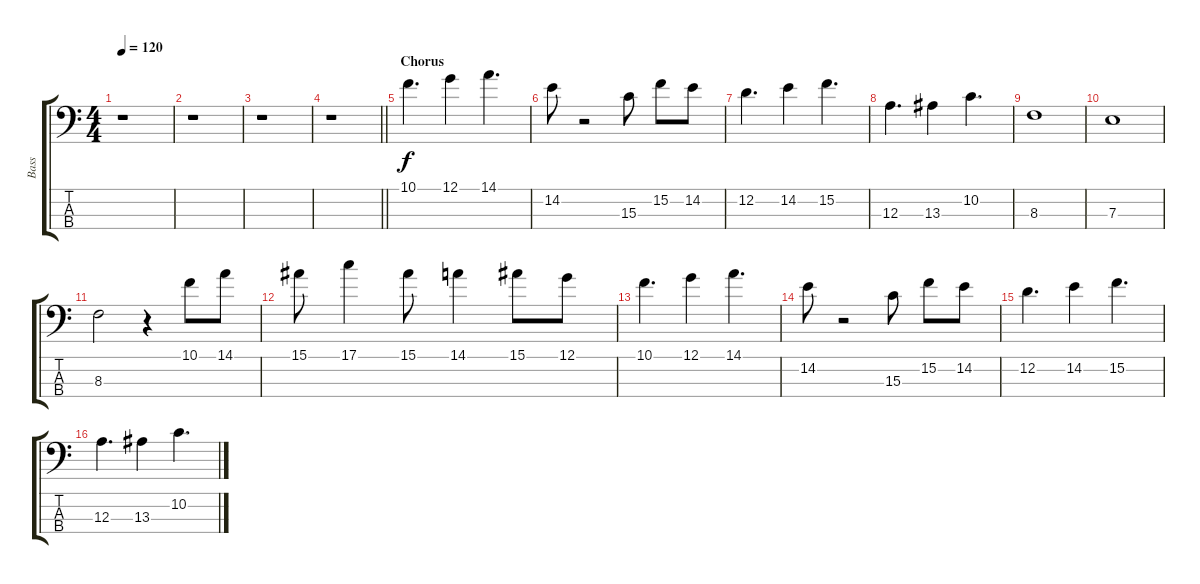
\track ("Bass" "Bass") {instrument electricbassfinger}
\staff {score tabs}
\tuning (G2 D2 A1 E1) {hide}
\ts (4 4)
\tempo 120
\clef f4
\ks c
r.1{dy f} |
r.1 |
r.1 |
\barLineRight lightlight
r.1 |
\section ("" "Chorus")
10.1.4{d} 12.1.4 14.1.4{d} |
14.2.8 r.2 15.3.8 15.2.8 14.2.8 |
12.2.4{d} 14.2.4 15.2.4{d} |
12.3.4{d} 13.3.4 10.2.4{d} |
8.3.1 |
7.3.1 |
8.3.2 r.4 10.1.8 14.1.8 |
15.1.8 17.1.4 15.1.8 14.1.4 15.1.8 12.1.8 |
10.1.4{d} 12.1.4 14.1.4{d} |
14.2.8 r.2 15.3.8 15.2.8 14.2.8 |
12.2.4{d} 14.2.4 15.2.4{d} |
12.3.4{d} 13.3.4 10.2.4{d}
